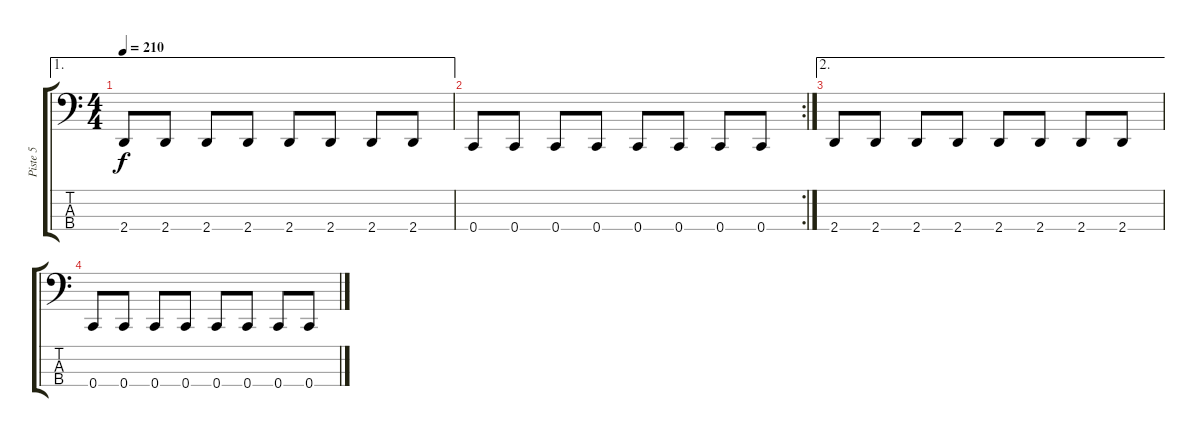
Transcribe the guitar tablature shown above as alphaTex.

\track ("Piste 5" "Piste 5") {instrument electricbassfinger}
\staff {score tabs}
\tuning (F2 C2 G1 C1) {hide}
\ae 1
\ts (4 4)
\tempo 210
\clef f4
\ks c
2.4.8{dy f} 2.4.8 2.4.8 2.4.8 2.4.8 2.4.8 2.4.8 2.4.8 |
\rc 2
0.4.8 0.4.8 0.4.8 0.4.8 0.4.8 0.4.8 0.4.8 0.4.8 |
\ae 2
2.4.8 2.4.8 2.4.8 2.4.8 2.4.8 2.4.8 2.4.8 2.4.8 |
0.4.8 0.4.8 0.4.8 0.4.8 0.4.8 0.4.8 0.4.8 0.4.8
